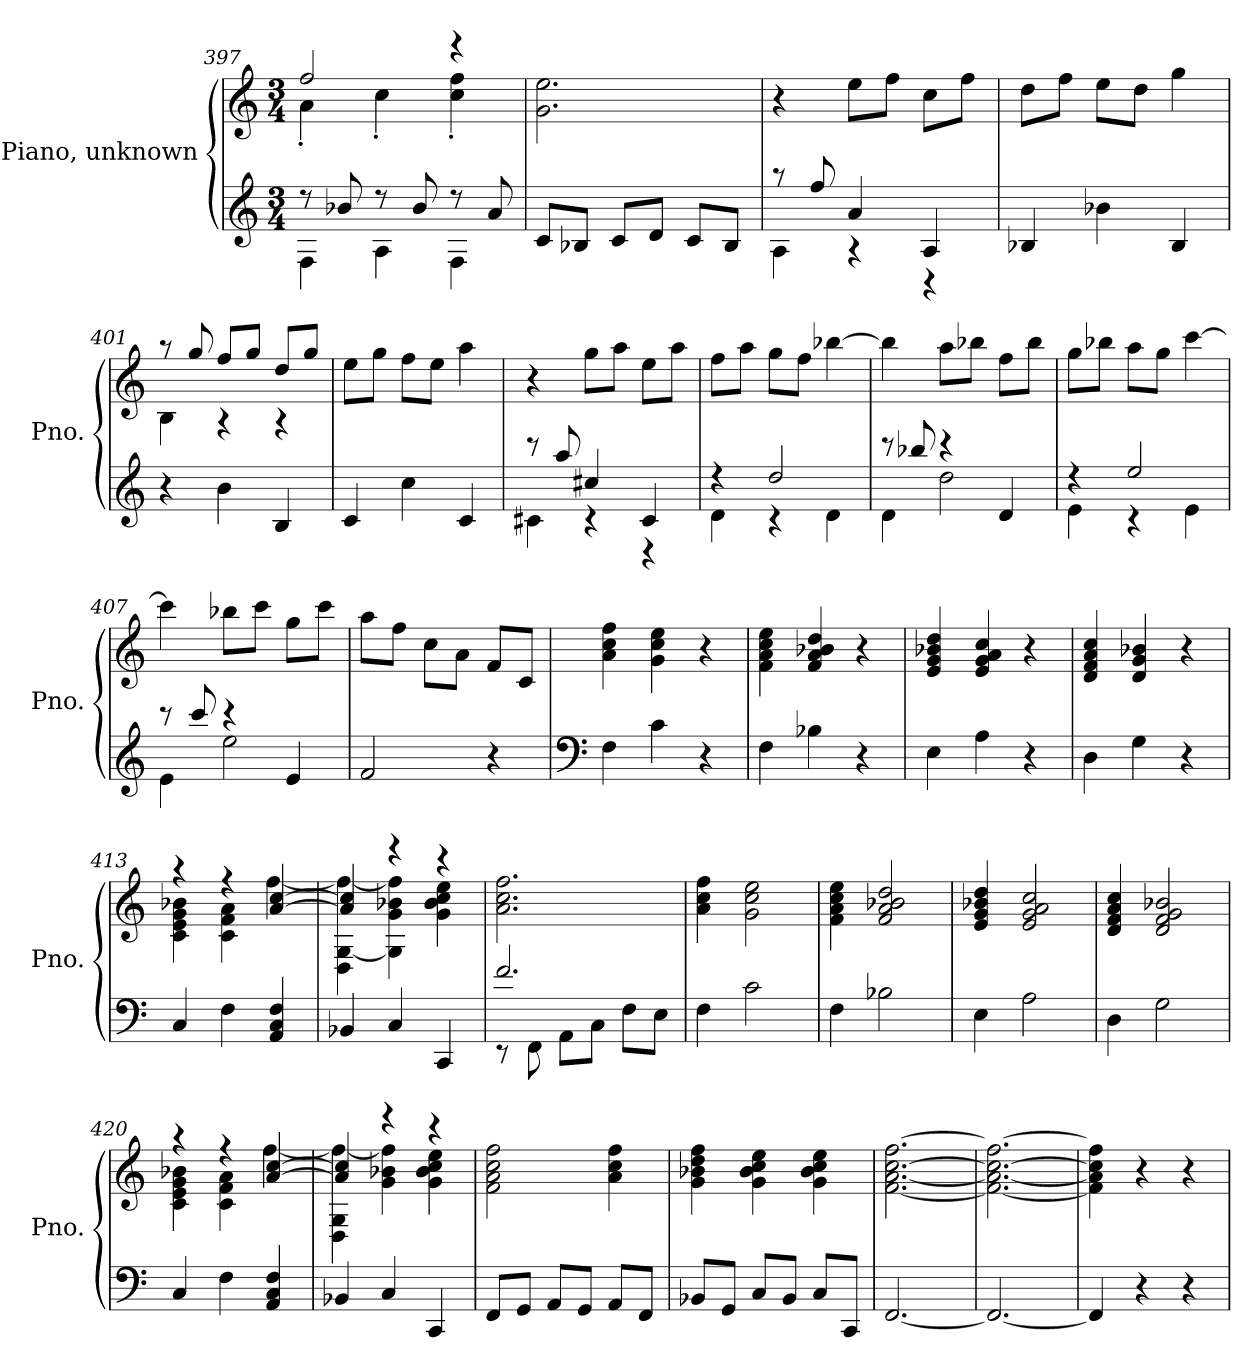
**kern	**kern
*part1	*part1
*staff2	*staff1
*I"Piano, unknown	*
*I'Pno.	*
*clefG2	*clefG2
*k[]	*k[]
*M3/4	*M3/4
=397	=397
*^	*^
8r	4F\	2ff/	4a'\
8b-X/	.	.	.
8r	4A\	.	4cc'\
8b-/	.	.	.
8r	4F\	4r	4cc\' 4ff\'
8a/	.	.	.
*v	*v	*	*
*	*v	*v
=398	=398
8c/L	2.g\ 2.ee\
8B-X/J	.
8c/L	.
8d/J	.
8c/L	.
8B-/J	.
!!LO:LB:g=z
=399	=399
*^	*
8r	4A\	4r
8ff/	.	.
4a/	4r	8ee\L
.	.	8ff\J
4A/	4r	8cc\L
.	.	8ff\J
*v	*v	*
=400	=400
4B-X/	8dd\L
.	8ff\J
4b-X\	8ee\L
.	8dd\J
4B-/	4gg\
=401	=401
*	*^
4r	8r	4B\
.	8gg/	.
4b\	8ff/L	4r
.	8gg/J	.
4B/	8dd/L	4r
.	8gg/J	.
*	*v	*v
=402	=402
4c/	8ee\L
.	8gg\J
4cc\	8ff\L
.	8ee\J
4c/	4aa\
=403	=403
*^	*
8r	4c#X\	4r
8aa/	.	.
4cc#X/	4r	8gg\L
.	.	8aa\J
4c#/	4r	8ee\L
.	.	8aa\J
=404	=404	=404
4r	4d\	8ff\L
.	.	8aa\J
2dd/	4r	8gg\L
.	.	8ff\J
.	4d\	[4bb-X\
!!LO:LB:g=z
=405	=405	=405
8r	4d\	4bb-\]
8bb-X/	.	.
4r	2dd\	8aa\L
.	.	8bb-X\J
4d/	.	8ff\L
.	.	8bb-\J
=406	=406	=406
4r	4e\	8gg\L
.	.	8bb-X\J
2ee/	4r	8aa\L
.	.	8gg\J
.	4e\	[4ccc\
=407	=407	=407
8r	4e\	4ccc\]
8ccc/	.	.
4r	2ee\	8bb-X\L
.	.	8ccc\J
4e/	.	8gg\L
.	.	8ccc\J
*v	*v	*
=408	=408
2f/	8aa\L
.	8ff\J
.	8cc\L
.	8a\J
4r	8f/L
.	8c/J
=409	=409
*clefF4	*
4F\	4a\ 4cc\ 4ff\
4c\	4g\ 4cc\ 4ee\
4r	4r
=410	=410
4F\	4f\ 4a\ 4cc\ 4ee\
4B-X\	4f/ 4a/ 4b-X/ 4dd/
4r	4r
=411	=411
4E\	4e/ 4g/ 4b-X/ 4dd/
4A\	4e/ 4g/ 4a/ 4cc/
4r	4r
!!LO:LB:g=z
=412	=412
4D\	4d/ 4f/ 4a/ 4cc/
4G\	4d/ 4g/ 4b-X/
4r	4r
=413	=413
*	*^
4C/	4r	4c\ 4e\ 4g\ 4b-X\
4F\	4r	4c\ 4f\ 4a\
4AA/ 4C/ 4F/	[4a/ [4cc/	[4ff\
=414	=414	=414
4BB-X/	4a/] 4cc/]	4D\ [4G\ 4ff\_
4C/	4r	4G\] 4g\ 4b-X\ 4ff\]
4CC/	4r	4g\ 4b-\ 4cc\ 4ee\
*	*v	*v
=415	=415
*^	*
2.f/	8r	2.a\ 2.cc\ 2.ff\
.	8FF\	.
.	8AA\L	.
.	8C\J	.
.	8F\L	.
.	8E\J	.
*v	*v	*
=416	=416
4F\	4a\ 4cc\ 4ff\
2c\	2g\ 2cc\ 2ee\
=417	=417
4F\	4f\ 4a\ 4cc\ 4ee\
2B-X\	2f/ 2a/ 2b-X/ 2dd/
=418	=418
4E\	4e/ 4g/ 4b-X/ 4dd/
2A\	2e/ 2g/ 2a/ 2cc/
=419	=419
4D\	4d/ 4f/ 4a/ 4cc/
2G\	2d/ 2f/ 2g/ 2b-X/
=420	=420
*	*^
4C/	4r	4c\ 4e\ 4g\ 4b-X\
4F\	4r	4c\ 4f\ 4a\
4AA/ 4C/ 4F/	[4a/ [4cc/	[4ff\
!!LO:LB:g=z	!!
=421	=421	=421
4BB-X/	4a/] 4cc/]	4D\ 4G\ 4ff\_
4C/	4r	4g\ 4b-X\ 4ff\]
4CC/	4r	4g\ 4b-\ 4cc\ 4ee\
*	*v	*v
=422	=422
8FF/L	2f\ 2a\ 2cc\ 2ff\
8GG/J	.
8AA/L	.
8GG/J	.
8AA/L	4a\ 4cc\ 4ff\
8FF/J	.
=423	=423
8BB-X/L	4g\ 4b-X\ 4dd\ 4ff\
8GG/J	.
8C/L	4g\ 4b-\ 4cc\ 4ee\
8BB-/J	.
8C/L	4g\ 4b-\ 4cc\ 4ee\
8CC/J	.
=424	=424
[2.FF/	[2.f\ [2.a\ [2.cc\ [2.ff\
=425	=425
2.FF/_	2.f\_ 2.a\_ 2.cc\_ 2.ff\_
=426	=426
4FF/]	4f\] 4a\] 4cc\] 4ff\]
4r	4r
4r	4r
=	=
*-	*-
